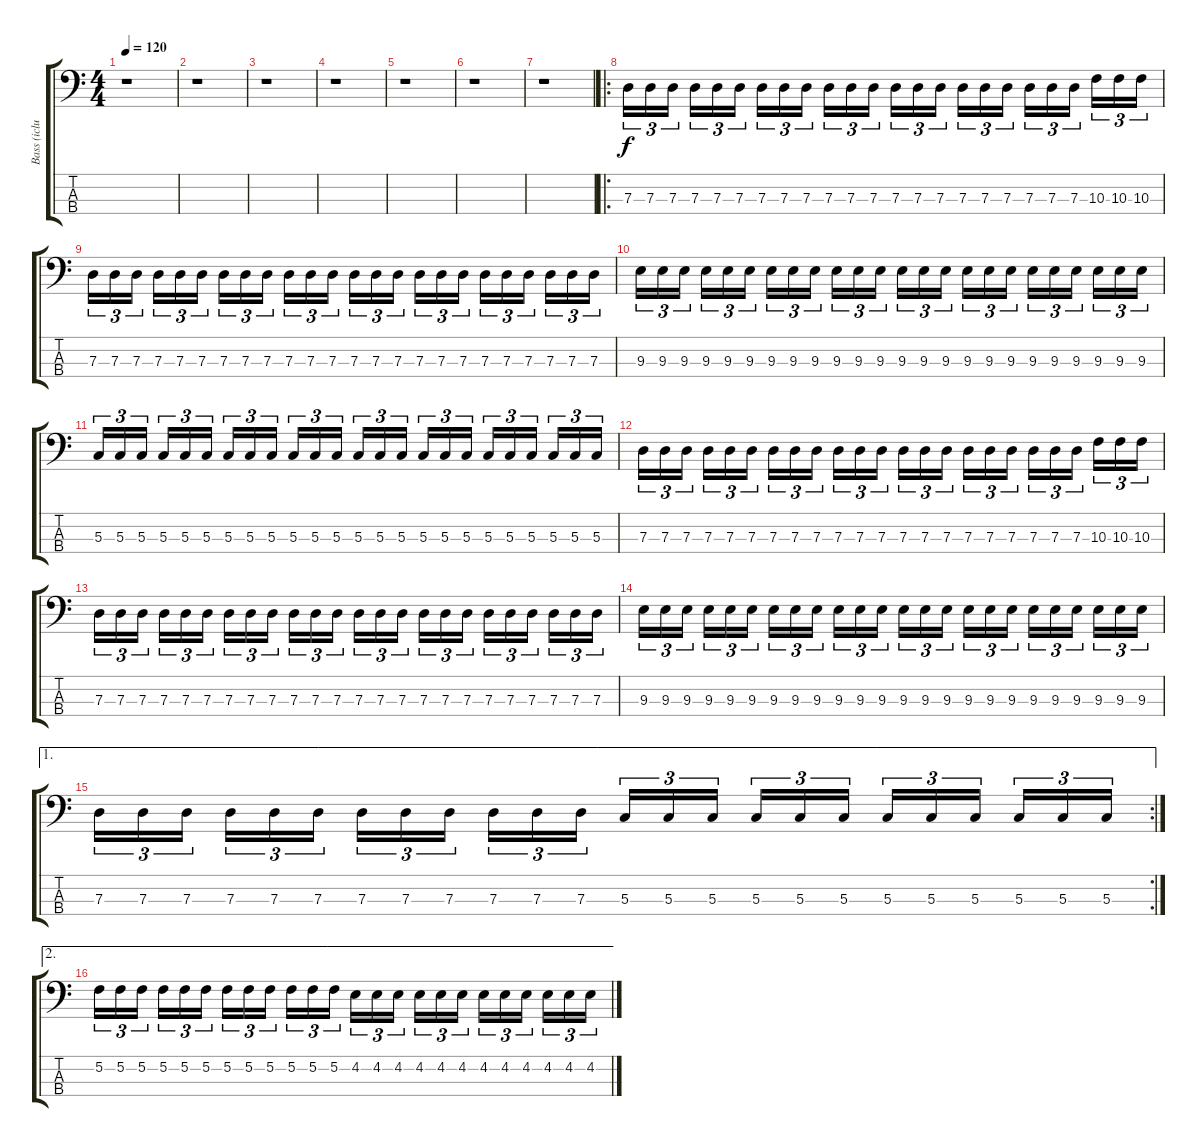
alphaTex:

\track ("Bass (icluyed)" "Bass (iclu") {instrument electricbasspick}
\staff {score tabs}
\tuning (F2 C2 G1 D1) {hide}
\ts (4 4)
\tempo 120
\clef f4
\ks c
r.1{dy f} |
r.1 |
r.1 |
r.1 |
r.1 |
r.1 |
r.1 |
\ro
7.3.16{tu (3 2)} 7.3.16{tu (3 2)} 7.3.16{tu (3 2)} 7.3.16{tu (3 2)} 7.3.16{tu (3 2)} 7.3.16{tu (3 2)} 7.3.16{tu (3 2)} 7.3.16{tu (3 2)} 7.3.16{tu (3 2)} 7.3.16{tu (3 2)} 7.3.16{tu (3 2)} 7.3.16{tu (3 2)} 7.3.16{tu (3 2)} 7.3.16{tu (3 2)} 7.3.16{tu (3 2)} 7.3.16{tu (3 2)} 7.3.16{tu (3 2)} 7.3.16{tu (3 2)} 7.3.16{tu (3 2)} 7.3.16{tu (3 2)} 7.3.16{tu (3 2)} 10.3.16{tu (3 2)} 10.3.16{tu (3 2)} 10.3.16{tu (3 2)} |
7.3.16{tu (3 2)} 7.3.16{tu (3 2)} 7.3.16{tu (3 2)} 7.3.16{tu (3 2)} 7.3.16{tu (3 2)} 7.3.16{tu (3 2)} 7.3.16{tu (3 2)} 7.3.16{tu (3 2)} 7.3.16{tu (3 2)} 7.3.16{tu (3 2)} 7.3.16{tu (3 2)} 7.3.16{tu (3 2)} 7.3.16{tu (3 2)} 7.3.16{tu (3 2)} 7.3.16{tu (3 2)} 7.3.16{tu (3 2)} 7.3.16{tu (3 2)} 7.3.16{tu (3 2)} 7.3.16{tu (3 2)} 7.3.16{tu (3 2)} 7.3.16{tu (3 2)} 7.3.16{tu (3 2)} 7.3.16{tu (3 2)} 7.3.16{tu (3 2)} |
9.3.16{tu (3 2)} 9.3.16{tu (3 2)} 9.3.16{tu (3 2)} 9.3.16{tu (3 2)} 9.3.16{tu (3 2)} 9.3.16{tu (3 2)} 9.3.16{tu (3 2)} 9.3.16{tu (3 2)} 9.3.16{tu (3 2)} 9.3.16{tu (3 2)} 9.3.16{tu (3 2)} 9.3.16{tu (3 2)} 9.3.16{tu (3 2)} 9.3.16{tu (3 2)} 9.3.16{tu (3 2)} 9.3.16{tu (3 2)} 9.3.16{tu (3 2)} 9.3.16{tu (3 2)} 9.3.16{tu (3 2)} 9.3.16{tu (3 2)} 9.3.16{tu (3 2)} 9.3.16{tu (3 2)} 9.3.16{tu (3 2)} 9.3.16{tu (3 2)} |
5.3.16{tu (3 2)} 5.3.16{tu (3 2)} 5.3.16{tu (3 2)} 5.3.16{tu (3 2)} 5.3.16{tu (3 2)} 5.3.16{tu (3 2)} 5.3.16{tu (3 2)} 5.3.16{tu (3 2)} 5.3.16{tu (3 2)} 5.3.16{tu (3 2)} 5.3.16{tu (3 2)} 5.3.16{tu (3 2)} 5.3.16{tu (3 2)} 5.3.16{tu (3 2)} 5.3.16{tu (3 2)} 5.3.16{tu (3 2)} 5.3.16{tu (3 2)} 5.3.16{tu (3 2)} 5.3.16{tu (3 2)} 5.3.16{tu (3 2)} 5.3.16{tu (3 2)} 5.3.16{tu (3 2)} 5.3.16{tu (3 2)} 5.3.16{tu (3 2)} |
7.3.16{tu (3 2)} 7.3.16{tu (3 2)} 7.3.16{tu (3 2)} 7.3.16{tu (3 2)} 7.3.16{tu (3 2)} 7.3.16{tu (3 2)} 7.3.16{tu (3 2)} 7.3.16{tu (3 2)} 7.3.16{tu (3 2)} 7.3.16{tu (3 2)} 7.3.16{tu (3 2)} 7.3.16{tu (3 2)} 7.3.16{tu (3 2)} 7.3.16{tu (3 2)} 7.3.16{tu (3 2)} 7.3.16{tu (3 2)} 7.3.16{tu (3 2)} 7.3.16{tu (3 2)} 7.3.16{tu (3 2)} 7.3.16{tu (3 2)} 7.3.16{tu (3 2)} 10.3.16{tu (3 2)} 10.3.16{tu (3 2)} 10.3.16{tu (3 2)} |
7.3.16{tu (3 2)} 7.3.16{tu (3 2)} 7.3.16{tu (3 2)} 7.3.16{tu (3 2)} 7.3.16{tu (3 2)} 7.3.16{tu (3 2)} 7.3.16{tu (3 2)} 7.3.16{tu (3 2)} 7.3.16{tu (3 2)} 7.3.16{tu (3 2)} 7.3.16{tu (3 2)} 7.3.16{tu (3 2)} 7.3.16{tu (3 2)} 7.3.16{tu (3 2)} 7.3.16{tu (3 2)} 7.3.16{tu (3 2)} 7.3.16{tu (3 2)} 7.3.16{tu (3 2)} 7.3.16{tu (3 2)} 7.3.16{tu (3 2)} 7.3.16{tu (3 2)} 7.3.16{tu (3 2)} 7.3.16{tu (3 2)} 7.3.16{tu (3 2)} |
9.3.16{tu (3 2)} 9.3.16{tu (3 2)} 9.3.16{tu (3 2)} 9.3.16{tu (3 2)} 9.3.16{tu (3 2)} 9.3.16{tu (3 2)} 9.3.16{tu (3 2)} 9.3.16{tu (3 2)} 9.3.16{tu (3 2)} 9.3.16{tu (3 2)} 9.3.16{tu (3 2)} 9.3.16{tu (3 2)} 9.3.16{tu (3 2)} 9.3.16{tu (3 2)} 9.3.16{tu (3 2)} 9.3.16{tu (3 2)} 9.3.16{tu (3 2)} 9.3.16{tu (3 2)} 9.3.16{tu (3 2)} 9.3.16{tu (3 2)} 9.3.16{tu (3 2)} 9.3.16{tu (3 2)} 9.3.16{tu (3 2)} 9.3.16{tu (3 2)} |
\ae 1
\rc 2
7.3.16{tu (3 2)} 7.3.16{tu (3 2)} 7.3.16{tu (3 2)} 7.3.16{tu (3 2)} 7.3.16{tu (3 2)} 7.3.16{tu (3 2)} 7.3.16{tu (3 2)} 7.3.16{tu (3 2)} 7.3.16{tu (3 2)} 7.3.16{tu (3 2)} 7.3.16{tu (3 2)} 7.3.16{tu (3 2)} 5.3.16{tu (3 2)} 5.3.16{tu (3 2)} 5.3.16{tu (3 2)} 5.3.16{tu (3 2)} 5.3.16{tu (3 2)} 5.3.16{tu (3 2)} 5.3.16{tu (3 2)} 5.3.16{tu (3 2)} 5.3.16{tu (3 2)} 5.3.16{tu (3 2)} 5.3.16{tu (3 2)} 5.3.16{tu (3 2)} |
\ae 2
5.2.16{tu (3 2)} 5.2.16{tu (3 2)} 5.2.16{tu (3 2)} 5.2.16{tu (3 2)} 5.2.16{tu (3 2)} 5.2.16{tu (3 2)} 5.2.16{tu (3 2)} 5.2.16{tu (3 2)} 5.2.16{tu (3 2)} 5.2.16{tu (3 2)} 5.2.16{tu (3 2)} 5.2.16{tu (3 2)} 4.2.16{tu (3 2)} 4.2.16{tu (3 2)} 4.2.16{tu (3 2)} 4.2.16{tu (3 2)} 4.2.16{tu (3 2)} 4.2.16{tu (3 2)} 4.2.16{tu (3 2)} 4.2.16{tu (3 2)} 4.2.16{tu (3 2)} 4.2.16{tu (3 2)} 4.2.16{tu (3 2)} 4.2.16{tu (3 2)}
